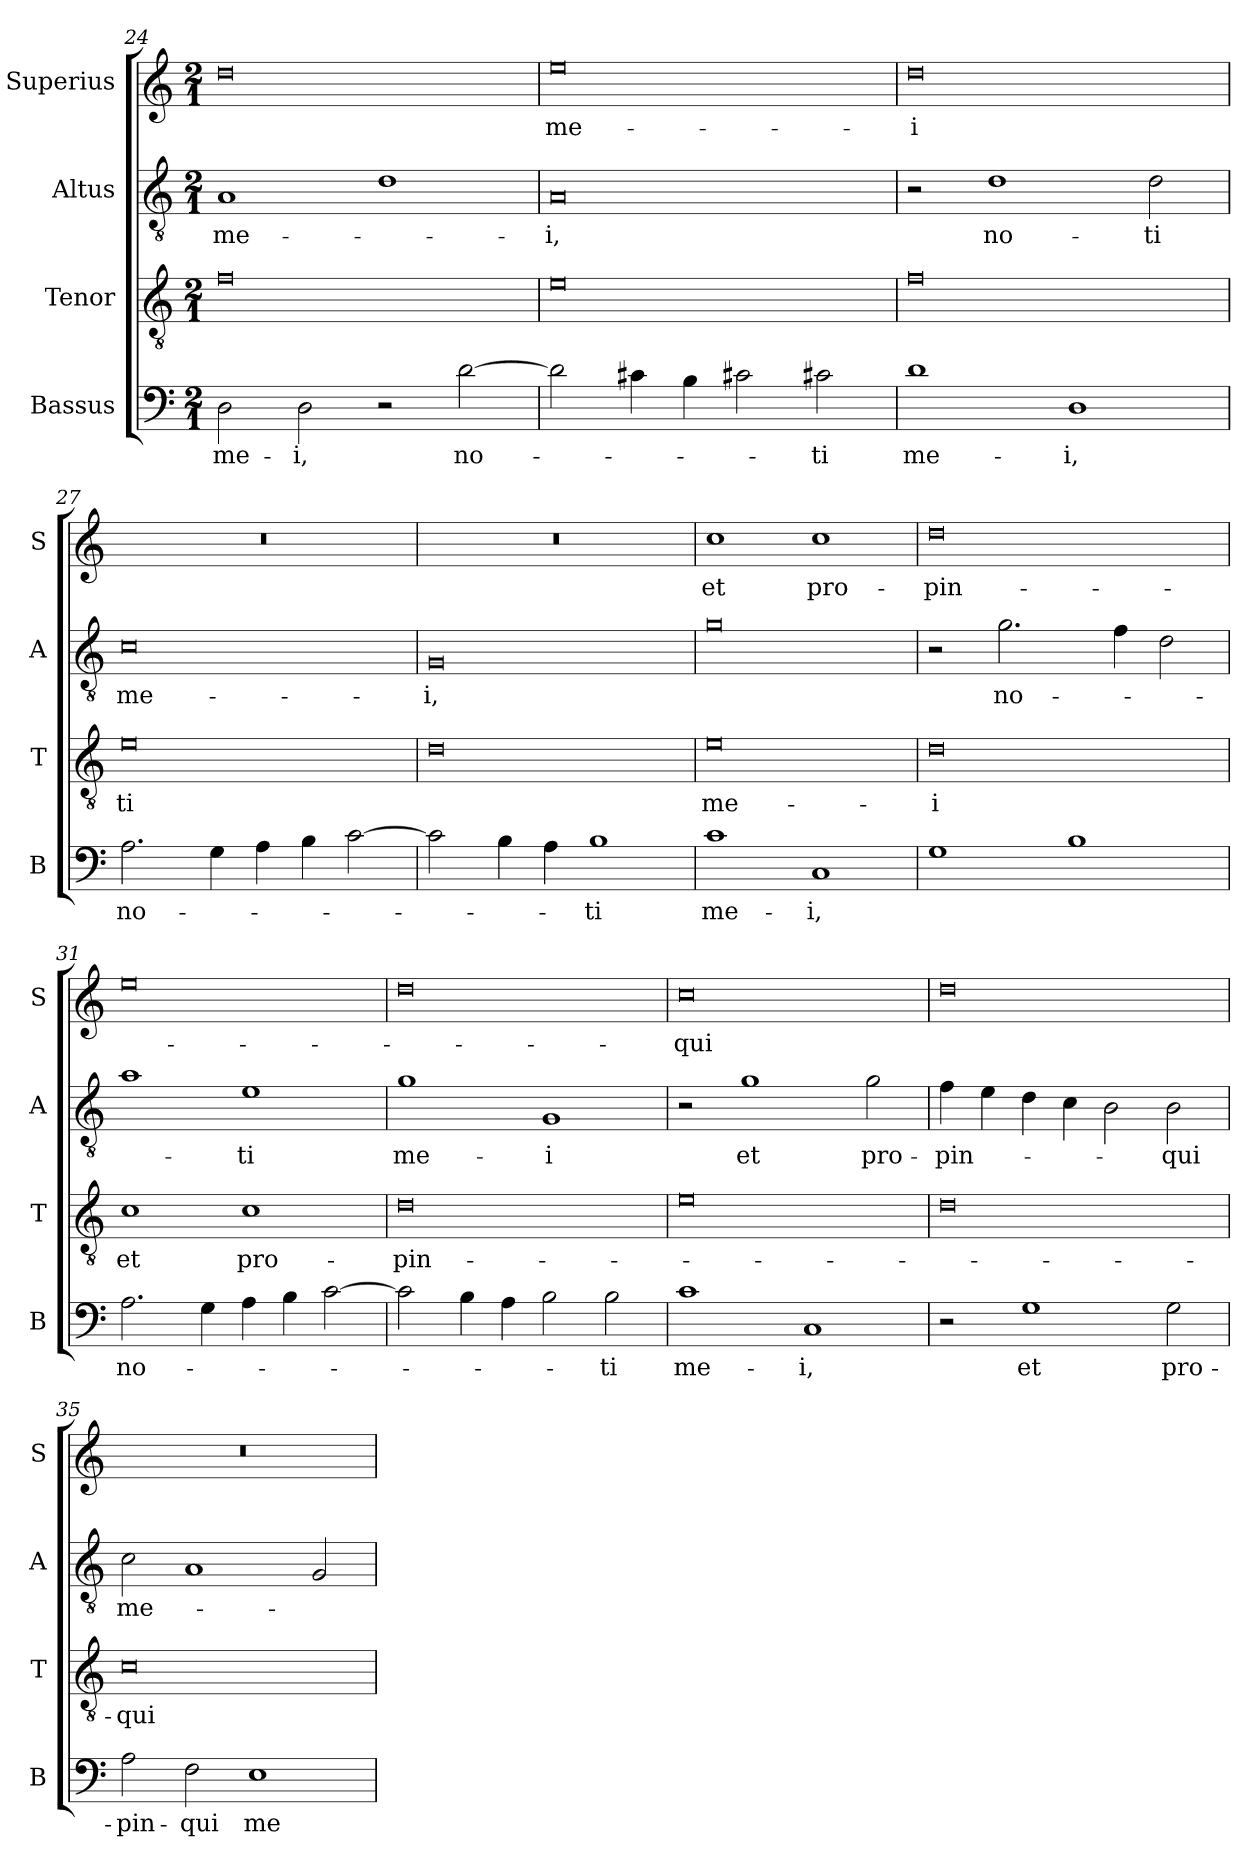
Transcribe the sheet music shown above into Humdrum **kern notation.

**kern	**text	**kern	**text	**kern	**text	**kern	**text
*part4	*part4	*part3	*part3	*part2	*part2	*part1	*part1
*staff4	*staff4	*staff3	*staff3	*staff2	*staff2	*staff1	*staff1
*I"Bassus	*	*I"Tenor	*	*I"Altus	*	*I"Superius	*
*I'B	*	*I'T	*	*I'A	*	*I'S	*
*clefF4	*	*clefGv2	*	*clefGv2	*	*clefG2	*
*k[]	*	*k[]	*	*k[]	*	*k[]	*
*M2/1	*	*M2/1	*	*M2/1	*	*M2/1	*
=24	=24	=24	=24	=24	=24	=24	=24
2D	me-	0f	.	1A	me-	0dd	.
2D	-i,	.	.	.	.	.	.
2r	.	.	.	1d	.	.	.
[2d	no-	.	.	.	.	.	.
=25	=25	=25	=25	=25	=25	=25	=25
2d]	.	0e	.	0A	-i,	0ee	me-
4c#X	.	.	.	.	.	.	.
4B	.	.	.	.	.	.	.
2c#X	.	.	.	.	.	.	.
2c#X	-ti	.	.	.	.	.	.
=26	=26	=26	=26	=26	=26	=26	=26
1d	me-	0f	.	2r	.	0dd	-i
.	.	.	.	1d	no-	.	.
1D	-i,	.	.	.	.	.	.
.	.	.	.	2d	-ti	.	.
=27	=27	=27	=27	=27	=27	=27	=27
2.A	no-	0e	-ti	0c	me-	0r	.
4G	.	.	.	.	.	.	.
4A	.	.	.	.	.	.	.
4B	.	.	.	.	.	.	.
[2c	.	.	.	.	.	.	.
=28	=28	=28	=28	=28	=28	=28	=28
2c]	.	0d	.	0G	-i,	0r	.
4B	.	.	.	.	.	.	.
4A	.	.	.	.	.	.	.
1B	-ti	.	.	.	.	.	.
=29	=29	=29	=29	=29	=29	=29	=29
1c	me-	0e	me-	0g	.	1cc	et
1C	-i,	.	.	.	.	1cc	pro-
=30	=30	=30	=30	=30	=30	=30	=30
1G	.	0d	-i	2r	.	0dd	-pin-
.	.	.	.	2.g	no-	.	.
1B	.	.	.	.	.	.	.
.	.	.	.	4f	.	.	.
.	.	.	.	2d	.	.	.
=31	=31	=31	=31	=31	=31	=31	=31
2.A	no-	1c	et	1a	.	0ee	.
4G	.	.	.	.	.	.	.
4A	.	1c	pro-	1e	-ti	.	.
4B	.	.	.	.	.	.	.
[2c	.	.	.	.	.	.	.
=32	=32	=32	=32	=32	=32	=32	=32
2c]	.	0d	-pin-	1g	me-	0dd	.
4B	.	.	.	.	.	.	.
4A	.	.	.	.	.	.	.
2B	.	.	.	1G	-i	.	.
2B	-ti	.	.	.	.	.	.
=33	=33	=33	=33	=33	=33	=33	=33
1c	me-	0e	.	2r	.	0cc	-qui
.	.	.	.	1g	et	.	.
1C	-i,	.	.	.	.	.	.
.	.	.	.	2g	pro-	.	.
=34	=34	=34	=34	=34	=34	=34	=34
2r	.	0d	.	4f	-pin-	0dd	.
.	.	.	.	4e	.	.	.
1G	et	.	.	4d	.	.	.
.	.	.	.	4c	.	.	.
.	.	.	.	2B	.	.	.
2G	pro-	.	.	2B	-qui	.	.
=35	=35	=35	=35	=35	=35	=35	=35
2A	-pin-	0c	-qui	2c	me-	0r	.
2F	-qui	.	.	1A	.	.	.
1E	me-	.	.	.	.	.	.
.	.	.	.	2G	.	.	.
=	=	=	=	=	=	=	=
*-	*-	*-	*-	*-	*-	*-	*-
